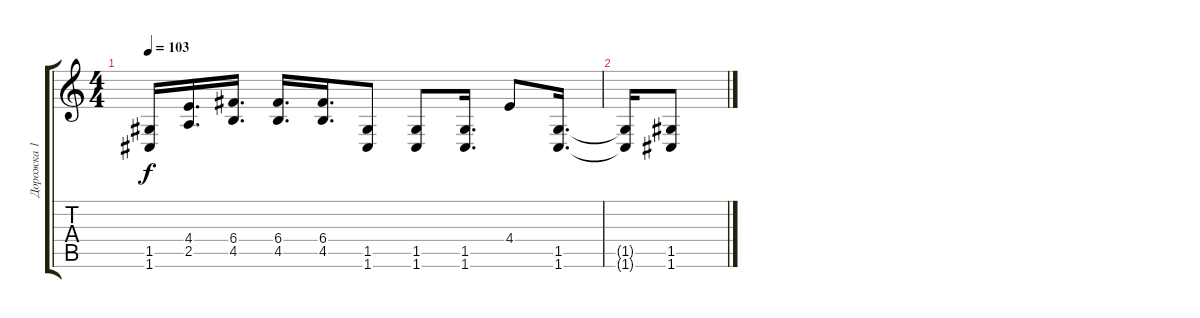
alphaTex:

\track ("Дорожка 1" "Дорожка 1") {instrument distortionguitar}
\staff {score tabs}
\tuning (D4 A3 F3 C3 G2 C2) {hide}
\ts (4 4)
\tempo 103
\clef g2
\ks c
(1.5{t} 1.6{t}).16{dy f} (4.4 2.5).16{d} (6.4 4.5).16{d} (6.4 4.5).16{d} (6.4 4.5).16{d} (1.5 1.6).8 (1.5 1.6).8 (1.5 1.6).16{d} 4.4.8 (1.5 1.6).16{d} |
(1.5{t} 1.6{t}).16 (1.5 1.6).8
